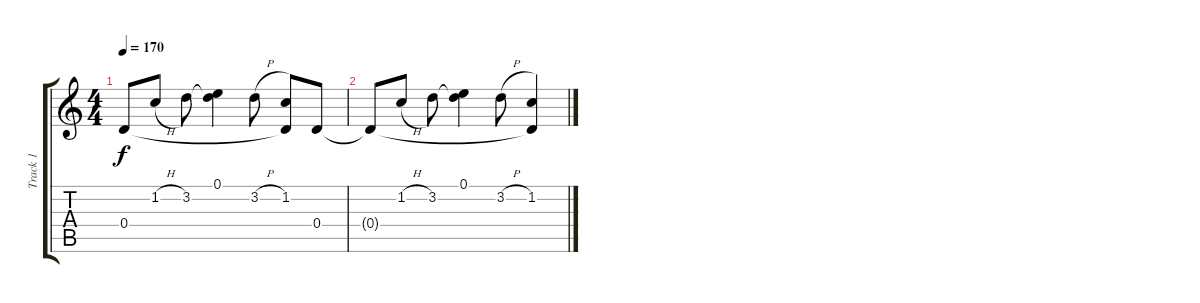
\track ("Track 1" "Track 1") {instrument electricguitarclean}
\staff {score tabs}
\tuning (E4 B3 G3 D3 A2 E2) {hide}
\ts (4 4)
\tempo 170
\clef g2
\ks c
0.4.8{dy f} 1.2{h}.8 3.2.8 (0.1 3.2{t}).4 3.2{h}.8 (1.2 0.4{t}).8 0.4.8 |
0.4{t}.8 1.2{h}.8 3.2.8 (0.1 3.2{t}).4 3.2{h}.8 (1.2 0.4{t}).4
